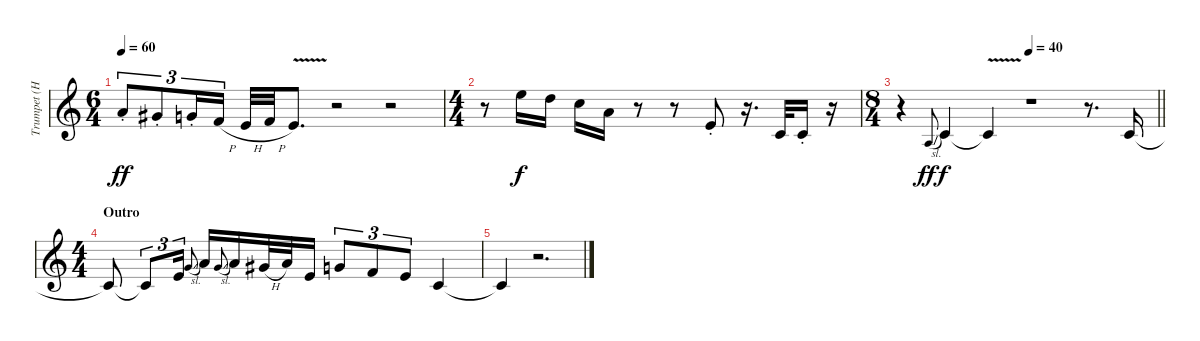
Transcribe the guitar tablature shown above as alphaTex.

\track ("Trumpet (Humphrey Lyttelton)" "Trumpet (H") {instrument trumpet}
\staff {score}
\tuning (E4 B3 G3 D3 A2 E2) {hide}
\ts (6 4)
\tempo 60
\clef g2
\ks aminor
10.2{st}.8{tu (3 2) dy ff} 9.2{st}.8{tu (3 2)} 8.2{st}.16{tu (3 2)} 6.2{h}.16{tu (3 2) beam split} 5.2{h}.32 6.2{h}.32 5.2{v}.8{d} r.2 r.2 |
\ts (4 4)
r.8 12.1.16{dy f} 10.1.16 13.2.16 10.2.16 r.8 r.8 9.3{st}.8 r.16{d} 10.4.32 10.4{st}.16 r.16 |
\ts (8 4)
\tempo (40 0.5)
\barLineRight lightlight
r.4 7.4{sl}.8{gr onbeat dy ff} 10.4.4{dy f} 10.4{v t}.4 r.1 r.8{d} 10.4.16 |
\ts (4 4)
\section ("" "Outro")
10.4{t}.8 10.4{t}.8{tu (3 2)} 9.3.16{tu (3 2)} 8.2{sl}.8{gr onbeat} 10.2.16 8.2{sl}.8{gr onbeat} 10.2.16 9.2{h}.32 10.2.32 9.3.16 8.2.8{tu (3 2)} 10.3.8{tu (3 2)} 9.3.8{tu (3 2)} 10.4.4 |
10.4{t}.4 r.2{d}
